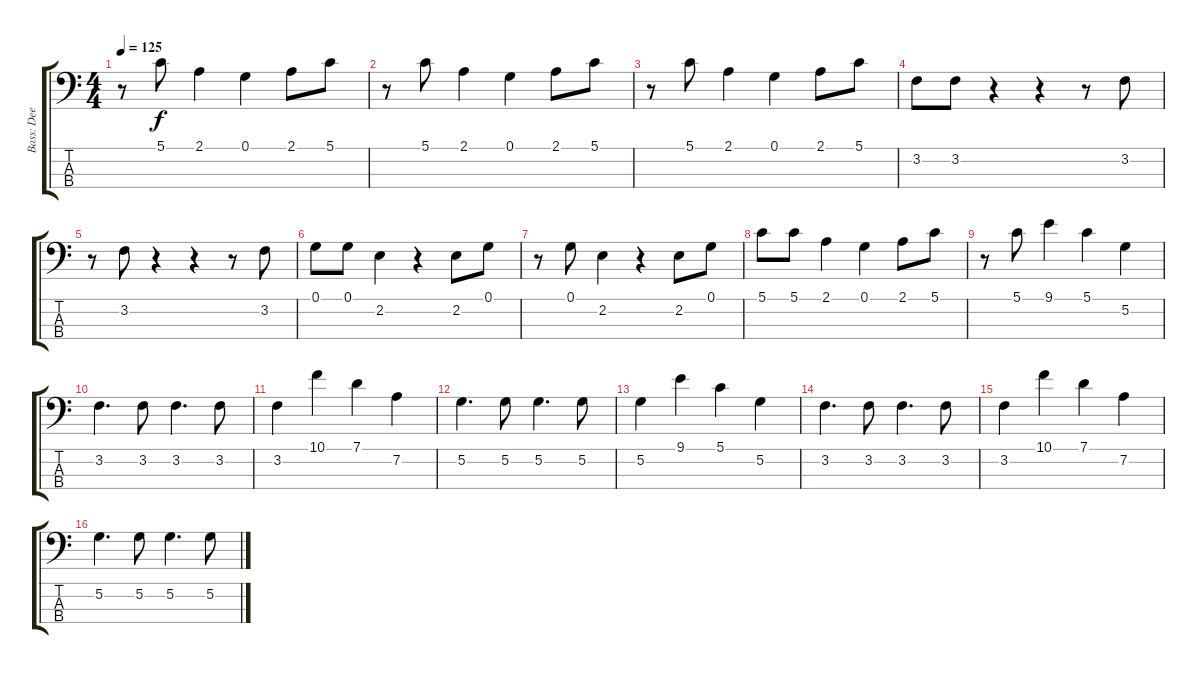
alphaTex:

\track ("Bass: Dee Murray" "Bass: Dee ") {instrument electricbasspick}
\staff {score tabs}
\tuning (G2 D2 A1 E1) {hide}
\ts (4 4)
\tempo 125
\clef f4
\ks c
r.8{dy f} 5.1.8 2.1.4 0.1.4 2.1.8 5.1.8 |
r.8 5.1.8 2.1.4 0.1.4 2.1.8 5.1.8 |
r.8 5.1.8 2.1.4 0.1.4 2.1.8 5.1.8 |
3.2.8 3.2.8 r.4 r.4 r.8 3.2.8 |
r.8 3.2.8 r.4 r.4 r.8 3.2.8 |
0.1.8 0.1.8 2.2.4 r.4 2.2.8 0.1.8 |
r.8 0.1.8 2.2.4 r.4 2.2.8 0.1.8 |
5.1.8 5.1.8 2.1.4 0.1.4 2.1.8 5.1.8 |
r.8 5.1.8 9.1.4 5.1.4 5.2.4 |
3.2.4{d} 3.2.8 3.2.4{d} 3.2.8 |
3.2.4 10.1.4 7.1.4 7.2.4 |
5.2.4{d} 5.2.8 5.2.4{d} 5.2.8 |
5.2.4 9.1.4 5.1.4 5.2.4 |
3.2.4{d} 3.2.8 3.2.4{d} 3.2.8 |
3.2.4 10.1.4 7.1.4 7.2.4 |
5.2.4{d} 5.2.8 5.2.4{d} 5.2.8
